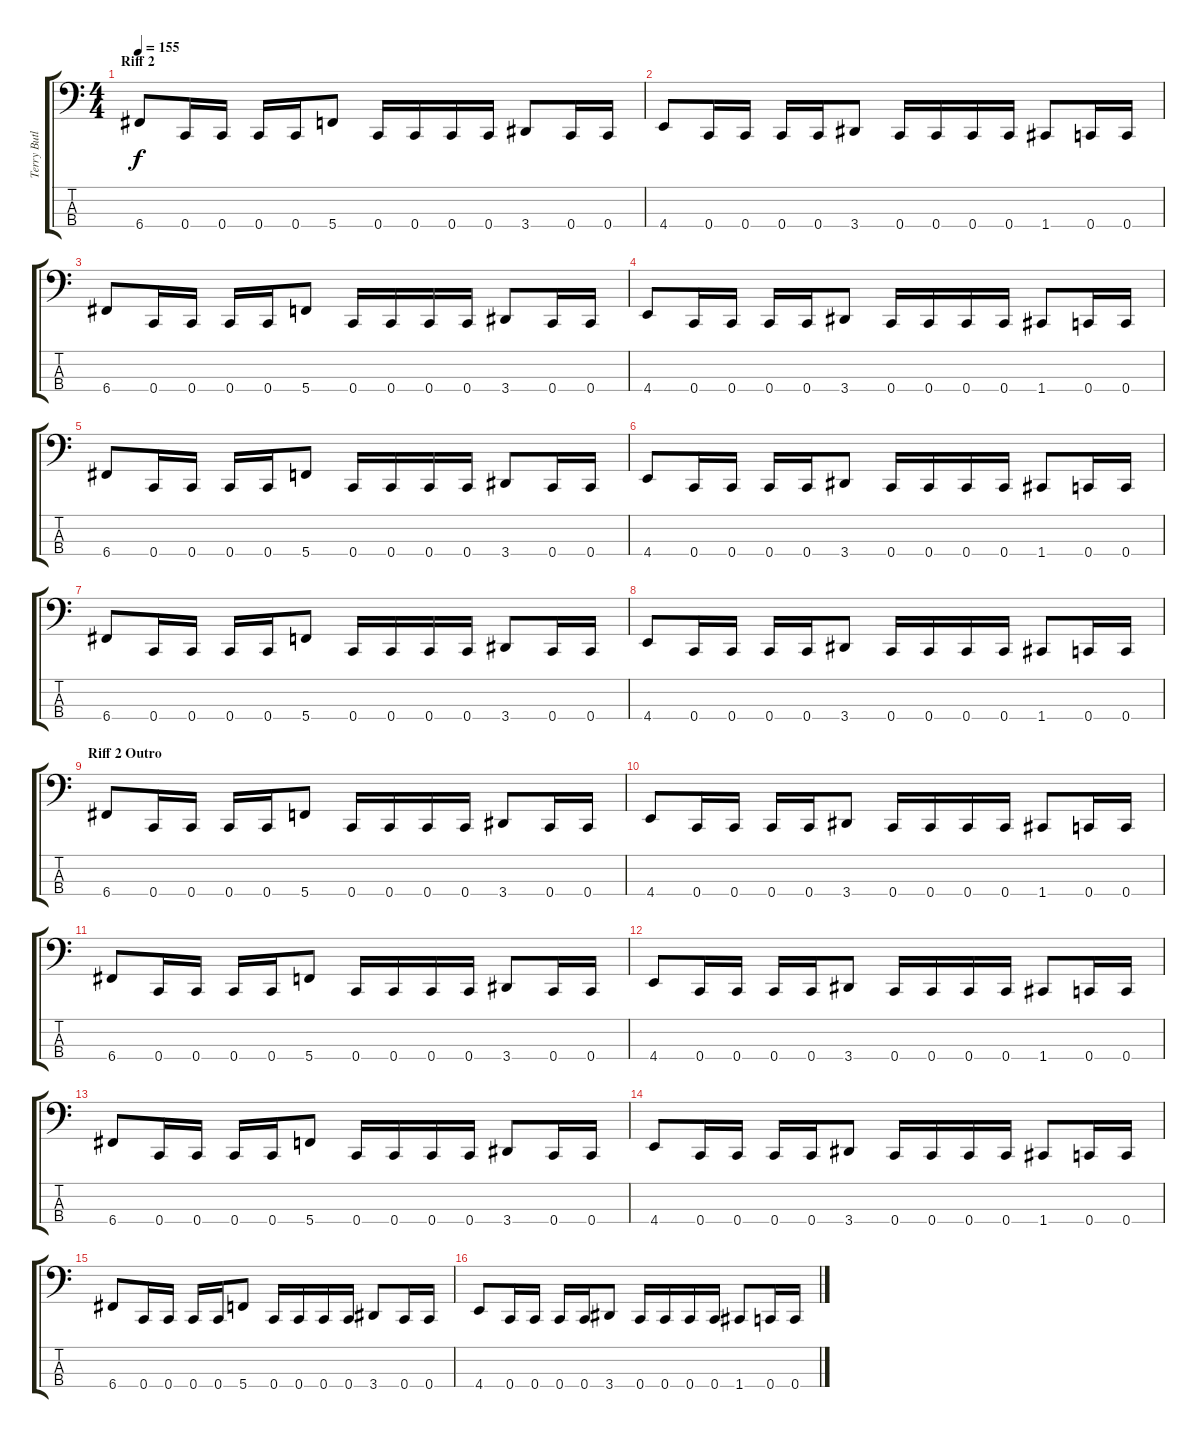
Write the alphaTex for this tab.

\track ("Terry Butler(Bass)" "Terry Butl") {instrument electricbasspick}
\staff {score tabs}
\tuning (Eb2 Bb1 F1 C1) {hide}
\ts (4 4)
\section ("" "Riff 2")
\tempo 155
\clef f4
\ks c
6.4.8{dy f} 0.4.16 0.4.16 0.4.16 0.4.16 5.4.8 0.4.16 0.4.16 0.4.16 0.4.16 3.4.8 0.4.16 0.4.16 |
4.4.8 0.4.16 0.4.16 0.4.16 0.4.16 3.4.8 0.4.16 0.4.16 0.4.16 0.4.16 1.4.8 0.4.16 0.4.16 |
6.4.8 0.4.16 0.4.16 0.4.16 0.4.16 5.4.8 0.4.16 0.4.16 0.4.16 0.4.16 3.4.8 0.4.16 0.4.16 |
4.4.8 0.4.16 0.4.16 0.4.16 0.4.16 3.4.8 0.4.16 0.4.16 0.4.16 0.4.16 1.4.8 0.4.16 0.4.16 |
6.4.8 0.4.16 0.4.16 0.4.16 0.4.16 5.4.8 0.4.16 0.4.16 0.4.16 0.4.16 3.4.8 0.4.16 0.4.16 |
4.4.8 0.4.16 0.4.16 0.4.16 0.4.16 3.4.8 0.4.16 0.4.16 0.4.16 0.4.16 1.4.8 0.4.16 0.4.16 |
6.4.8 0.4.16 0.4.16 0.4.16 0.4.16 5.4.8 0.4.16 0.4.16 0.4.16 0.4.16 3.4.8 0.4.16 0.4.16 |
4.4.8 0.4.16 0.4.16 0.4.16 0.4.16 3.4.8 0.4.16 0.4.16 0.4.16 0.4.16 1.4.8 0.4.16 0.4.16 |
\section ("" "Riff 2 Outro")
6.4.8 0.4.16 0.4.16 0.4.16 0.4.16 5.4.8 0.4.16 0.4.16 0.4.16 0.4.16 3.4.8 0.4.16 0.4.16 |
4.4.8 0.4.16 0.4.16 0.4.16 0.4.16 3.4.8 0.4.16 0.4.16 0.4.16 0.4.16 1.4.8 0.4.16 0.4.16 |
6.4.8 0.4.16 0.4.16 0.4.16 0.4.16 5.4.8 0.4.16 0.4.16 0.4.16 0.4.16 3.4.8 0.4.16 0.4.16 |
4.4.8 0.4.16 0.4.16 0.4.16 0.4.16 3.4.8 0.4.16 0.4.16 0.4.16 0.4.16 1.4.8 0.4.16 0.4.16 |
6.4.8 0.4.16 0.4.16 0.4.16 0.4.16 5.4.8 0.4.16 0.4.16 0.4.16 0.4.16 3.4.8 0.4.16 0.4.16 |
4.4.8 0.4.16 0.4.16 0.4.16 0.4.16 3.4.8 0.4.16 0.4.16 0.4.16 0.4.16 1.4.8 0.4.16 0.4.16 |
6.4.8 0.4.16 0.4.16 0.4.16 0.4.16 5.4.8 0.4.16 0.4.16 0.4.16 0.4.16 3.4.8 0.4.16 0.4.16 |
4.4.8 0.4.16 0.4.16 0.4.16 0.4.16 3.4.8 0.4.16 0.4.16 0.4.16 0.4.16 1.4.8 0.4.16 0.4.16
